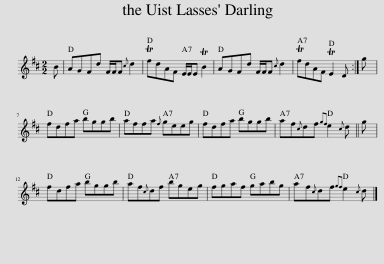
X:1
L:1/8
M:2/2
I:linebreak $
K:D
V:1 treble
V:1
 B | AGFd F/F/F{c} d2 | TfdAF E/E/E TB2 | AGFd F/F/F{c} d2 | TfdAF TE2 D :| %5
 g |$ fdfa bggb | affa{f} geeg | fdfa bggb | af{c}df{gf} e2{c} d || %10
 g |$ fdfa bggb | af{c}df bgeg | fgaf gabg | af{c}df{gf} e2{c} d |] %15
